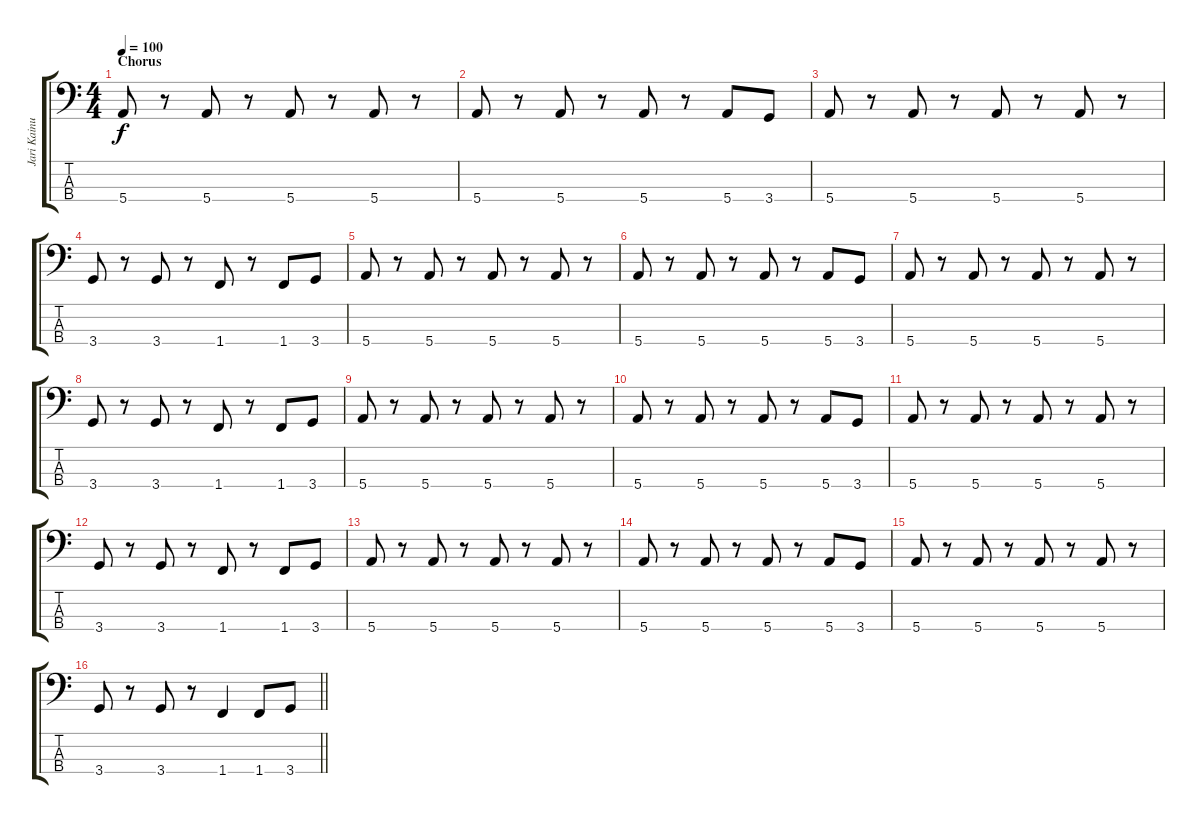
\track ("Jari Kainulainen" "Jari Kainu") {instrument electricbassfinger}
\staff {score tabs}
\tuning (G2 D2 A1 E1) {hide}
\ts (4 4)
\section ("" "Chorus")
\tempo 100
\clef f4
\ks c
5.4.8{dy f} r.8 5.4.8 r.8 5.4.8 r.8 5.4.8 r.8 |
5.4.8 r.8 5.4.8 r.8 5.4.8 r.8 5.4.8 3.4.8 |
5.4.8 r.8 5.4.8 r.8 5.4.8 r.8 5.4.8 r.8 |
3.4.8 r.8 3.4.8 r.8 1.4.8 r.8 1.4.8 3.4.8 |
5.4.8 r.8 5.4.8 r.8 5.4.8 r.8 5.4.8 r.8 |
5.4.8 r.8 5.4.8 r.8 5.4.8 r.8 5.4.8 3.4.8 |
5.4.8 r.8 5.4.8 r.8 5.4.8 r.8 5.4.8 r.8 |
3.4.8 r.8 3.4.8 r.8 1.4.8 r.8 1.4.8 3.4.8 |
5.4.8 r.8 5.4.8 r.8 5.4.8 r.8 5.4.8 r.8 |
5.4.8 r.8 5.4.8 r.8 5.4.8 r.8 5.4.8 3.4.8 |
5.4.8 r.8 5.4.8 r.8 5.4.8 r.8 5.4.8 r.8 |
3.4.8 r.8 3.4.8 r.8 1.4.8 r.8 1.4.8 3.4.8 |
5.4.8 r.8 5.4.8 r.8 5.4.8 r.8 5.4.8 r.8 |
5.4.8 r.8 5.4.8 r.8 5.4.8 r.8 5.4.8 3.4.8 |
5.4.8 r.8 5.4.8 r.8 5.4.8 r.8 5.4.8 r.8 |
\barLineRight lightlight
3.4.8 r.8 3.4.8 r.8 1.4.4 1.4.8 3.4.8
